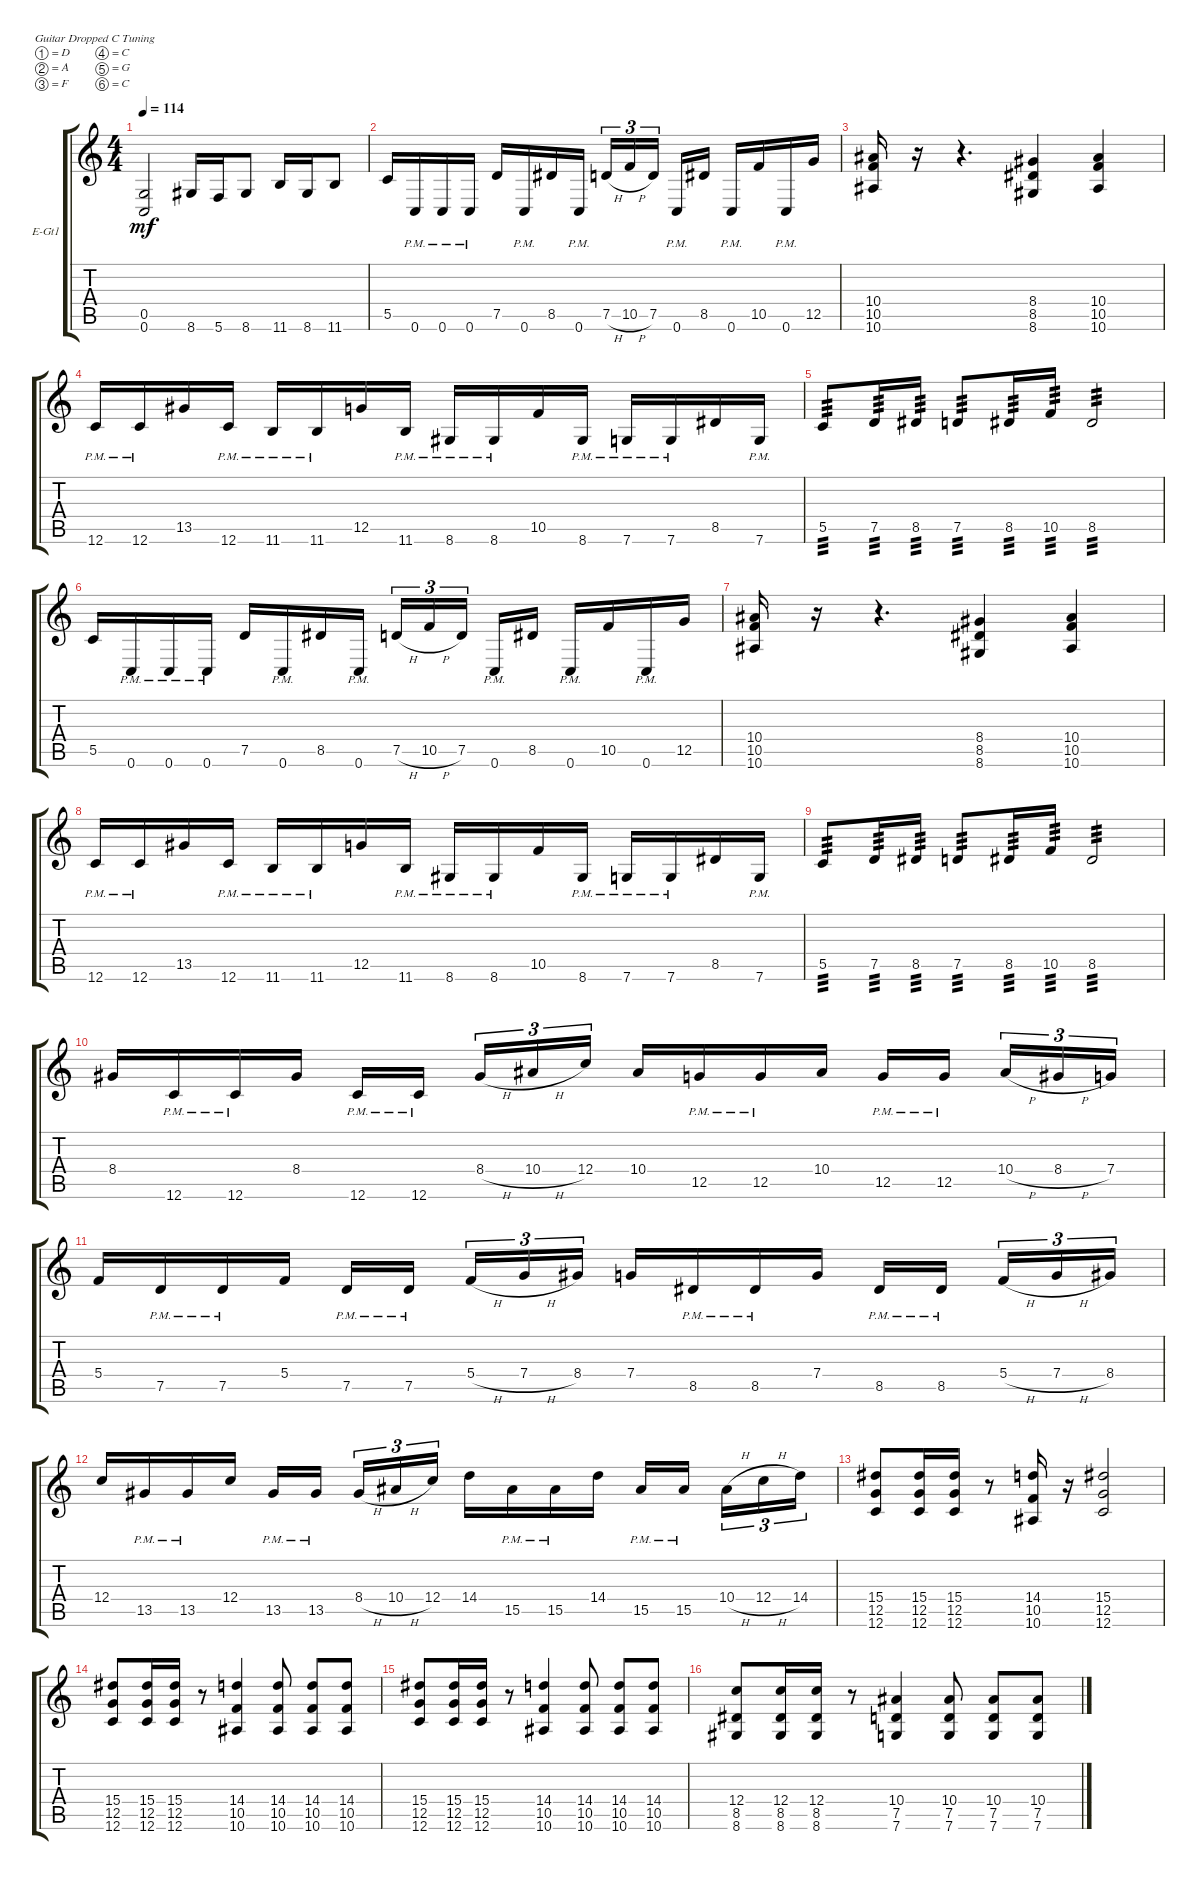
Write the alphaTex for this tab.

\defaultSystemsLayout 4
\bracketExtendMode groupsimilarinstruments
\firstSystemTrackNameOrientation horizontal
\otherSystemsTrackNameOrientation horizontal
\track ("Guitar 1" "E-Gt1") {instrument distortionguitar}
\staff {score tabs}
\tuning (D4 A3 F3 C3 G2 C2)
\ts (4 4)
\tempo 114
\clef g2
\ks c
(0.6 0.5).2{dy mf} 8.6.16 5.6.16 8.6.8 11.6.16 8.6.16 11.6.8 |
5.5.16 0.6{pm}.16 0.6{pm}.16 0.6{pm}.16 7.5.16 0.6{pm}.16 8.5.16 0.6{pm}.16 7.5{h}.16{tu (3 2)} 10.5{h}.16{tu (3 2)} 7.5.16{tu (3 2)} 0.6{pm}.16 8.5.16 0.6{pm}.16 10.5.16 0.6{pm}.16 12.5.16 |
(10.6 10.5 10.4).16 r.16 r.4{d} (8.6 8.5 8.4).4 (10.4 10.5 10.6).4 |
12.6{pm}.16 12.6{pm}.16 13.5.16 12.6{pm}.16 11.6{pm}.16 11.6{pm}.16 12.5.16 11.6{pm}.16 8.6{pm}.16 8.6{pm}.16 10.5.16 8.6{pm}.16 7.6{pm}.16 7.6{pm}.16 8.5.16 7.6{pm}.16 |
5.5.8{tp 3} 7.5.16{tp 3} 8.5.16{tp 3} 7.5.8{tp 3} 8.5.16{tp 3} 10.5.16{tp 3} 8.5.2{tp 3} |
5.5.16 0.6{pm}.16 0.6{pm}.16 0.6{pm}.16 7.5.16 0.6{pm}.16 8.5.16 0.6{pm}.16 7.5{h}.16{tu (3 2)} 10.5{h}.16{tu (3 2)} 7.5.16{tu (3 2)} 0.6{pm}.16 8.5.16 0.6{pm}.16 10.5.16 0.6{pm}.16 12.5.16 |
(10.6 10.5 10.4).16 r.16 r.4{d} (8.6 8.5 8.4).4 (10.4 10.5 10.6).4 |
12.6{pm}.16 12.6{pm}.16 13.5.16 12.6{pm}.16 11.6{pm}.16 11.6{pm}.16 12.5.16 11.6{pm}.16 8.6{pm}.16 8.6{pm}.16 10.5.16 8.6{pm}.16 7.6{pm}.16 7.6{pm}.16 8.5.16 7.6{pm}.16 |
5.5.8{tp 3} 7.5.16{tp 3} 8.5.16{tp 3} 7.5.8{tp 3} 8.5.16{tp 3} 10.5.16{tp 3} 8.5.2{tp 3} |
8.4.16 12.6{pm}.16 12.6{pm}.16 8.4.16 12.6{pm}.16 12.6{pm}.16 8.4{h}.16{tu (3 2)} 10.4{h}.16{tu (3 2)} 12.4.16{tu (3 2)} 10.4.16 12.5{pm}.16 12.5{pm}.16 10.4.16 12.5{pm}.16 12.5{pm}.16 10.4{h}.16{tu (3 2)} 8.4{h}.16{tu (3 2)} 7.4.16{tu (3 2)} |
5.4.16 7.5{pm}.16 7.5{pm}.16 5.4.16 7.5{pm}.16 7.5{pm}.16 5.4{h}.16{tu (3 2)} 7.4{h}.16{tu (3 2)} 8.4.16{tu (3 2)} 7.4.16 8.5{pm}.16 8.5{pm}.16 7.4.16 8.5{pm}.16 8.5{pm}.16 5.4{h}.16{tu (3 2)} 7.4{h}.16{tu (3 2)} 8.4.16{tu (3 2)} |
12.4.16 13.5{pm}.16 13.5{pm}.16 12.4.16 13.5{pm}.16 13.5{pm}.16 8.4{h}.16{tu (3 2)} 10.4{h}.16{tu (3 2)} 12.4.16{tu (3 2)} 14.4.16 15.5{pm}.16 15.5{pm}.16 14.4.16 15.5{pm}.16 15.5{pm}.16 10.4{h}.16{tu (3 2)} 12.4{h}.16{tu (3 2)} 14.4.16{tu (3 2)} |
(15.4 12.6 12.5).8 (15.4 12.5 12.6).16 (15.4 12.5 12.6).16 r.8 (14.4 10.6 10.5).16 r.16 (15.4 12.5 12.6).2 |
(12.6 12.5 15.4).8 (12.6 12.5 15.4).16 (12.6 12.5 15.4).16 r.8 (10.6 10.5 14.4).4 (10.6 10.5 14.4).8 (10.6 10.5 14.4).8 (10.6 10.5 14.4).8 |
(12.6 12.5 15.4).8 (12.6 12.5 15.4).16 (12.6 12.5 15.4).16 r.8 (10.6 10.5 14.4).4 (10.6 10.5 14.4).8 (10.6 10.5 14.4).8 (10.6 10.5 14.4).8 |
(8.6 8.5 12.4).8 (8.6 8.5 12.4).16 (8.6 8.5 12.4).16 r.8 (7.6 7.5 10.4).4 (7.6 7.5 10.4).8 (7.6 7.5 10.4).8 (7.6 7.5 10.4).8
